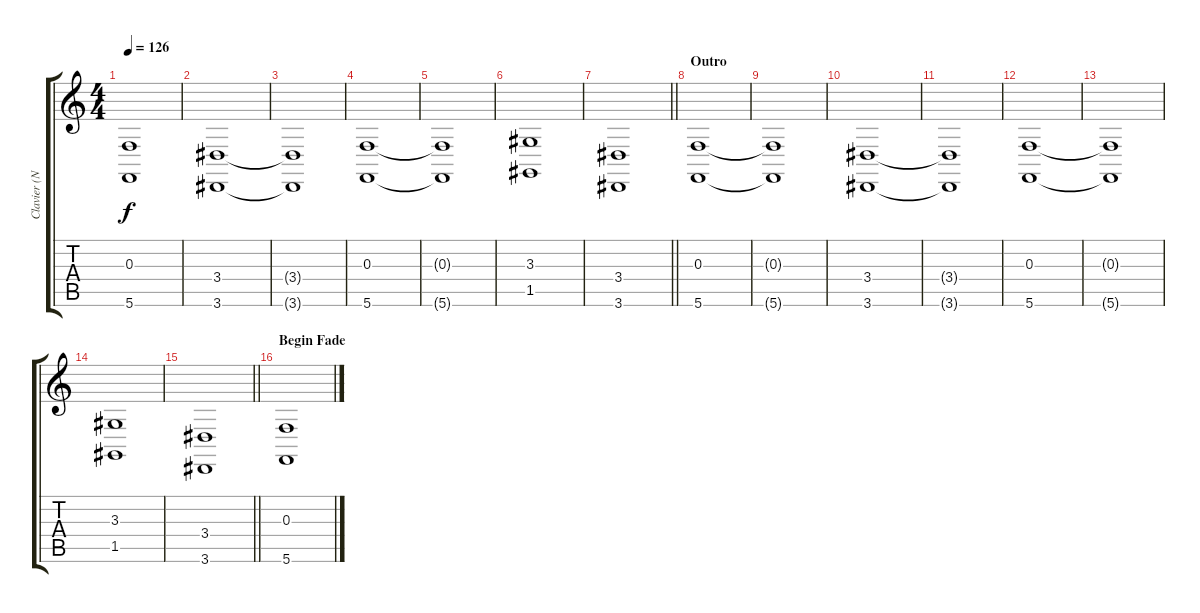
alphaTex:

\track ("Clavier (N Strings)" "Clavier (N") {instrument stringensemble1}
\staff {score tabs}
\tuning (D4 A3 F3 C3 G2 C2) {hide}
\ts (4 4)
\tempo 126
\clef g2
\ks c
(0.3{t} 5.6{t}).1{dy f} |
(3.4 3.6).1 |
(3.4{t} 3.6{t}).1 |
(0.3 5.6).1 |
(0.3{t} 5.6{t}).1 |
(3.3 1.5).1 |
\barLineRight lightlight
(3.4 3.6).1 |
\section ("" "Outro")
(0.3 5.6).1{volume 12} |
(0.3{t} 5.6{t}).1 |
(3.4 3.6).1 |
(3.4{t} 3.6{t}).1 |
(0.3 5.6).1 |
(0.3{t} 5.6{t}).1 |
(3.3 1.5).1 |
\barLineRight lightlight
(3.4 3.6).1 |
\section ("" "Begin Fade")
(0.3 5.6).1{volume 12}
